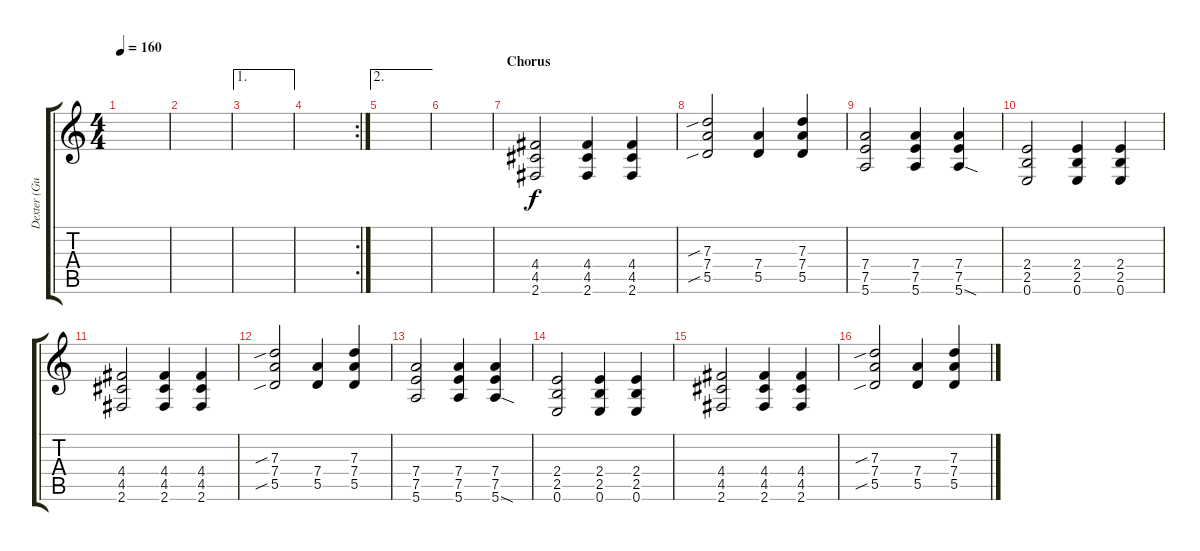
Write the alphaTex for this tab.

\track ("Dexter (Guit.)" "Dexter (Gu") {instrument distortionguitar}
\staff {score tabs}
\tuning (E4 B3 G3 D3 A2 E2) {hide}
\ts (4 4)
\tempo 160
\clef g2
\ks c
|
|
\ae 1
|
\rc 2
|
\ae 2
|
|
\section ("" "Chorus")
(4.4 4.5 2.6).2{dy f} (4.4 4.5 2.6).4 (4.4 4.5 2.6).4 |
(7.3{sib} 7.4 5.5{sib}).2 (7.4 5.5).4 (7.3 7.4 5.5).4 |
(7.4 7.5 5.6).2 (7.4 7.5 5.6).4 (7.4 7.5 5.6{sod}).4 |
(2.4 2.5 0.6).2 (2.4 2.5 0.6).4 (2.4 2.5 0.6).4 |
(4.4 4.5 2.6).2 (4.4 4.5 2.6).4 (4.4 4.5 2.6).4 |
(7.3{sib} 7.4 5.5{sib}).2 (7.4 5.5).4 (7.3 7.4 5.5).4 |
(7.4 7.5 5.6).2 (7.4 7.5 5.6).4 (7.4 7.5 5.6{sod}).4 |
(2.4 2.5 0.6).2 (2.4 2.5 0.6).4 (2.4 2.5 0.6).4 |
(4.4 4.5 2.6).2 (4.4 4.5 2.6).4 (4.4 4.5 2.6).4 |
(7.3{sib} 7.4 5.5{sib}).2 (7.4 5.5).4 (7.3 7.4 5.5).4
